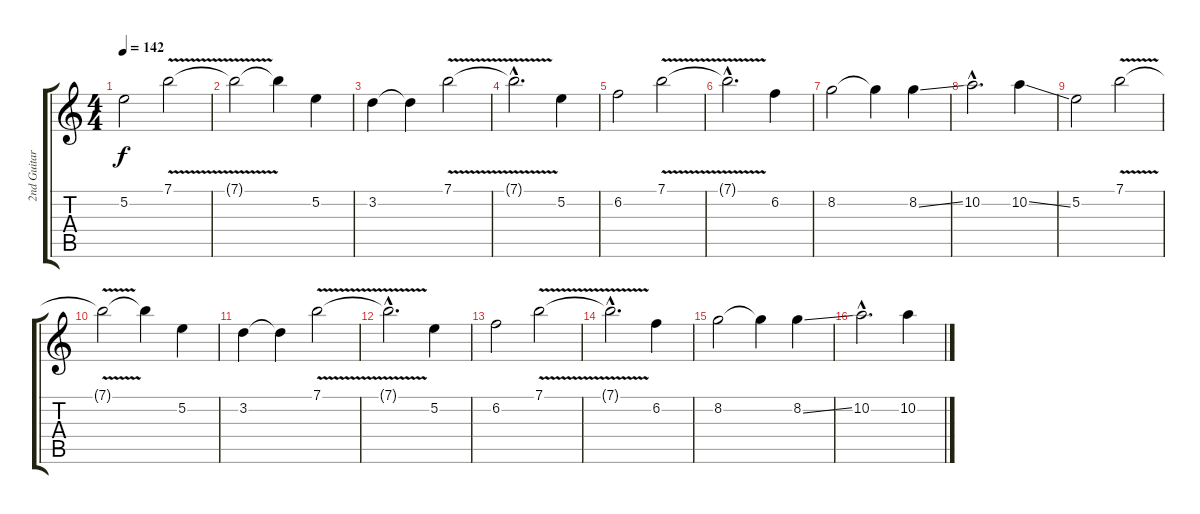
\track ("2nd Guitar" "2nd Guitar") {instrument electricguitarjazz}
\staff {score tabs}
\tuning (E4 B3 G3 D3 A2 E2) {hide}
\ts (4 4)
\tempo 142
\clef g2
\ks c
5.2.2{dy f} 7.1{v}.2 |
7.1{t}.2 7.1{t}.4 5.2.4 |
3.2.4 3.2{t}.4 7.1{v}.2 |
7.1{hac t}.2{d} 5.2.4 |
6.2.2 7.1{v}.2 |
7.1{hac t}.2{d} 6.2.4 |
8.2.2 8.2{t}.4 8.2{ss}.4 |
10.2{hac}.2{d} 10.2{ss}.4 |
5.2.2 7.1{v}.2 |
7.1{t}.2 7.1{t}.4 5.2.4 |
3.2.4 3.2{t}.4 7.1{v}.2 |
7.1{hac t}.2{d} 5.2.4 |
6.2.2 7.1{v}.2 |
7.1{hac t}.2{d} 6.2.4 |
8.2.2 8.2{t}.4 8.2{ss}.4 |
10.2{hac}.2{d} 10.2{ss}.4
